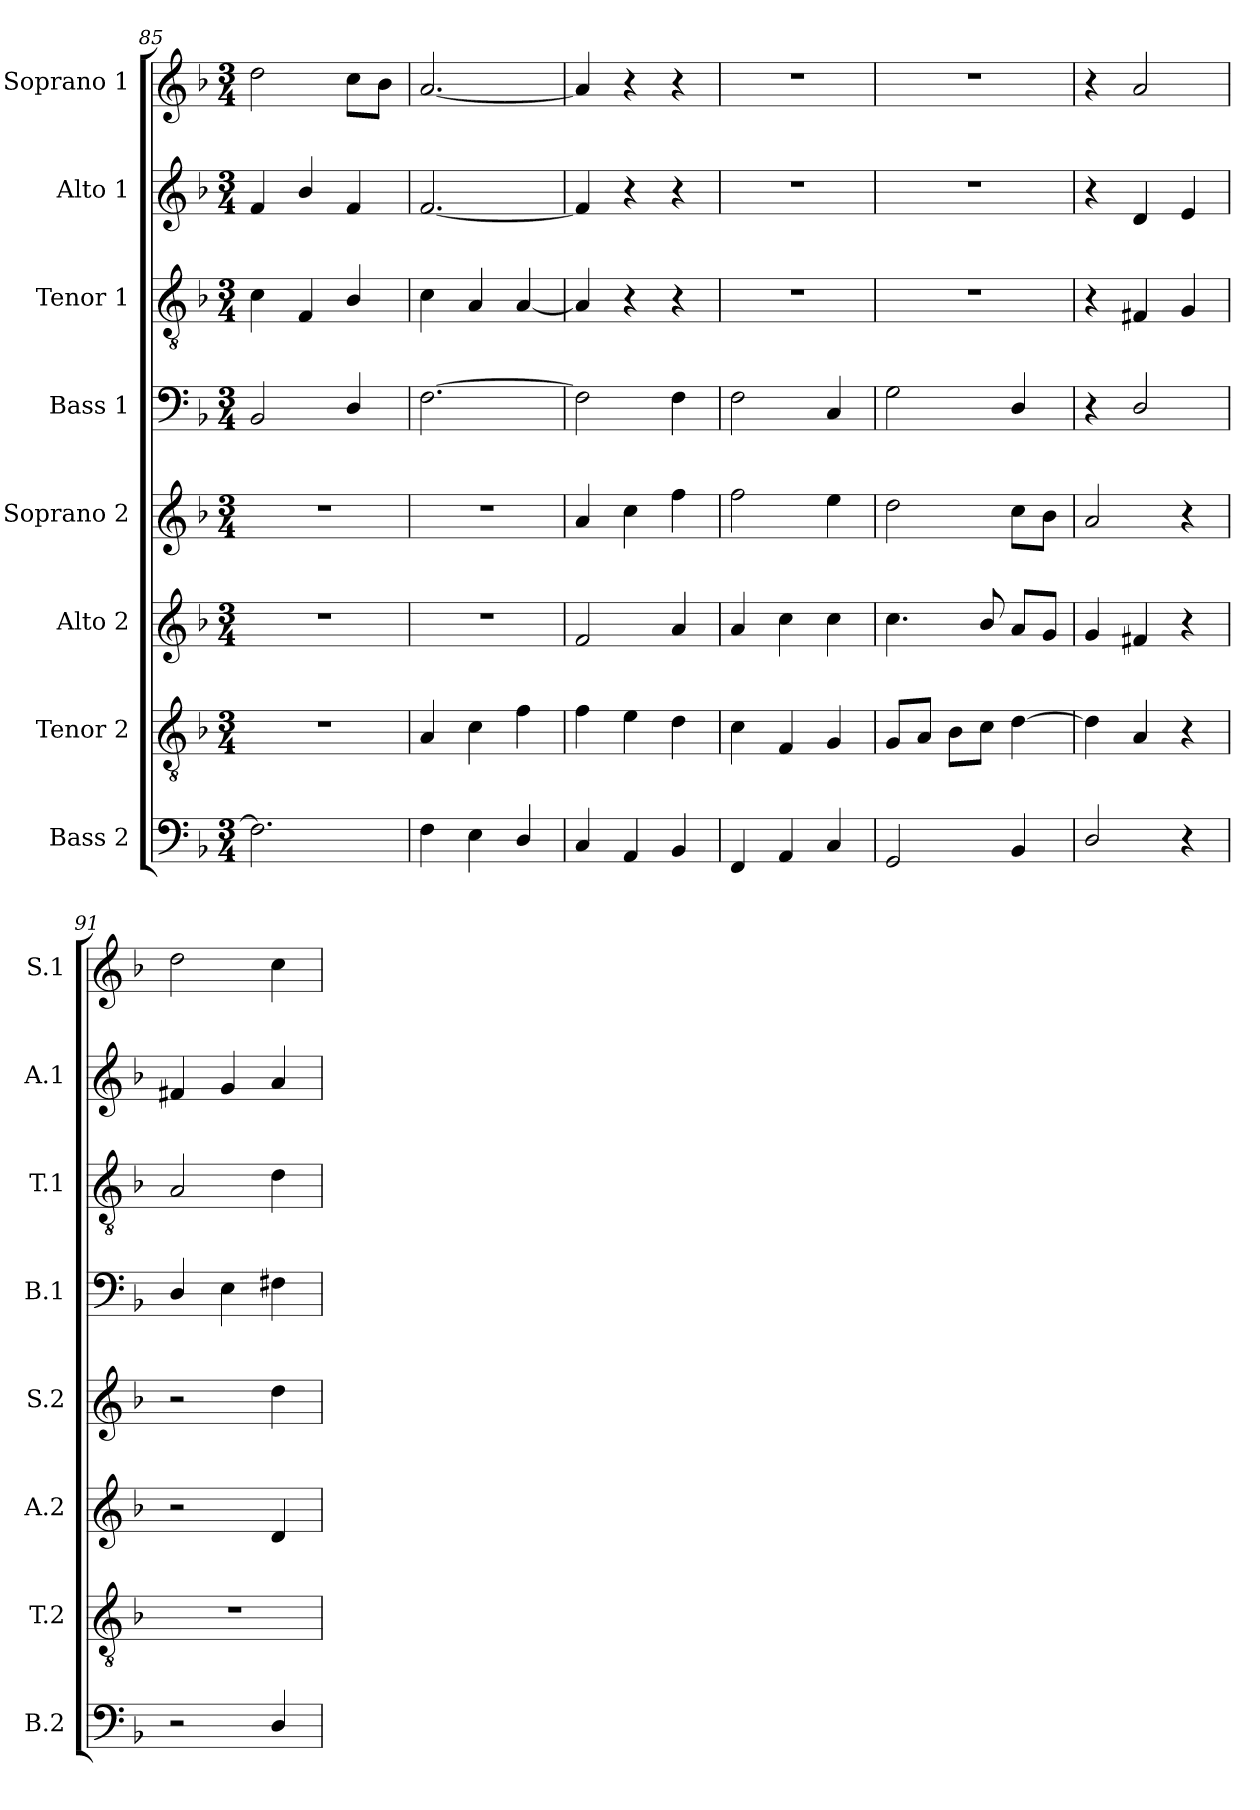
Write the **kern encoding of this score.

**kern	**kern	**kern	**kern	**kern	**kern	**kern	**kern
*part8	*part7	*part6	*part5	*part4	*part3	*part2	*part1
*staff8	*staff7	*staff6	*staff5	*staff4	*staff3	*staff2	*staff1
*I"Bass 2	*I"Tenor 2	*I"Alto 2	*I"Soprano 2	*I"Bass 1	*I"Tenor 1	*I"Alto 1	*I"Soprano 1
*I'B.2	*I'T.2	*I'A.2	*I'S.2	*I'B.1	*I'T.1	*I'A.1	*I'S.1
*clefF4	*clefGv2	*clefG2	*clefG2	*clefF4	*clefGv2	*clefG2	*clefG2
*	*ITrd7c12	*	*	*	*ITrd7c12	*	*
*k[b-]	*k[b-]	*k[b-]	*k[b-]	*k[b-]	*k[b-]	*k[b-]	*k[b-]
*F:	*F:	*F:	*F:	*F:	*F:	*F:	*F:
*M3/4	*M3/4	*M3/4	*M3/4	*M3/4	*M3/4	*M3/4	*M3/4
=85	=85	=85	=85	=85	=85	=85	=85
!	!LO:N:vis=1	!LO:N:vis=1	!LO:N:vis=1	!	!	!	!
2.Fi\]	2.r	2.r	2.r	2BB-i/	4Ci\	4fi/	2ddi\
.	.	.	.	.	4FFi/	4b-i/	.
.	.	.	.	4Di/	4BB-i/	4fi/	8cci\L
.	.	.	.	.	.	.	8b-i\J
=86	=86	=86	=86	=86	=86	=86	=86
!	!	!LO:N:vis=1	!LO:N:vis=1	!	!	!	!
4Fi\	4AAi/	2.r	2.r	[2.Fi\	4Ci\	[2.fi/	[2.ai/
4Ei\	4Ci\	.	.	.	4AAi/	.	.
4Di/	4Fi\	.	.	.	[4AAi/	.	.
=87	=87	=87	=87	=87	=87	=87	=87
4Ci/	4Fi\	2fi/	4ai/	2Fi\]	4AAi/]	4fi/]	4ai/]
4AAi/	4Ei\	.	4cci\	.	4r	4r	4r
4BB-i/	4Di\	4ai/	4ffi\	4Fi\	4r	4r	4r
=88	=88	=88	=88	=88	=88	=88	=88
!	!	!	!	!	!LO:N:vis=1	!LO:N:vis=1	!LO:N:vis=1
4FFi/	4Ci\	4ai/	2ffi\	2Fi\	2.r	2.r	2.r
4AAi/	4FFi/	4cci\	.	.	.	.	.
4Ci/	4GGi/	4cci\	4eei\	4Ci/	.	.	.
=89	=89	=89	=89	=89	=89	=89	=89
!	!	!	!	!	!LO:N:vis=1	!LO:N:vis=1	!LO:N:vis=1
2GGi/	8GGi/L	4.cci\	2ddi\	2Gi\	2.r	2.r	2.r
.	8AAi/J	.	.	.	.	.	.
.	8BB-i\L	.	.	.	.	.	.
.	8Ci\J	8b-i/	.	.	.	.	.
4BB-i/	[4Di\	8ai/L	8cci\L	4Di/	.	.	.
.	.	8gi/J	8b-i\J	.	.	.	.
=90	=90	=90	=90	=90	=90	=90	=90
2Di/	4Di\]	4gi/	2ai/	4r	4r	4r	4r
.	4AAi/	4f#Xi/	.	2Di/	4FF#Xi/	4di/	2ai/
4r	4r	4r	4r	.	4GGi/	4ei/	.
=91	=91	=91	=91	=91	=91	=91	=91
!	!LO:N:vis=1	!	!	!	!	!	!
2r	2.r	2r	2r	4Di/	2AAi/	4f#Xi/	2ddi\
.	.	.	.	4Ei\	.	4gi/	.
4Di/	.	4di/	4ddi\	4F#Xi\	4Di\	4ai/	4cci\
=	=	=	=	=	=	=	=
*-	*-	*-	*-	*-	*-	*-	*-
